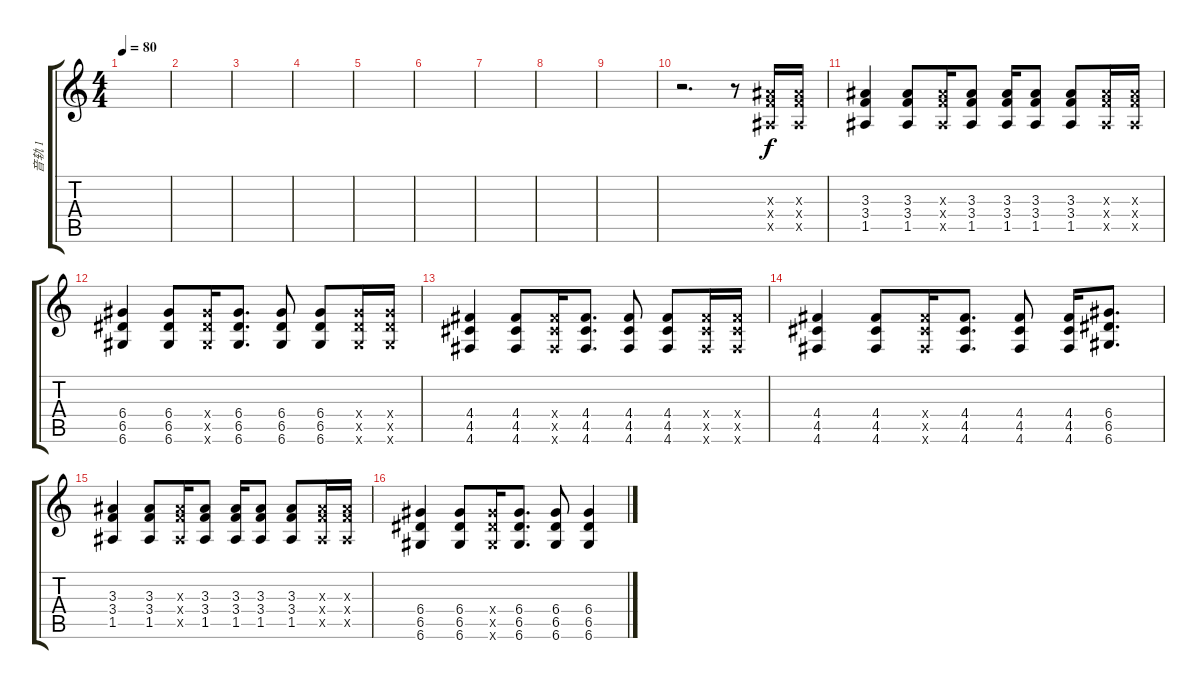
\track ("音轨 1" "音轨 1") {instrument acousticguitarsteel}
\staff {score tabs}
\tuning (E4 B3 G3 D3 A2 D2) {hide}
\ts (4 4)
\tempo 80
\clef g2
\ks c
|
|
|
|
|
|
|
|
|
r.2{d} r.8 (3.3{x} 3.4{x} 1.5{x}).16{dy f} (3.3{x} 3.4{x} 1.5{x}).16 |
(3.3 3.4 1.5).4 (3.3 3.4 1.5).8 (3.3{x} 3.4{x} 1.5{x}).16 (3.3 3.4 1.5).8 (3.3 3.4 1.5).16 (3.3 3.4 1.5).8 (3.3 3.4 1.5).8 (3.3{x} 3.4{x} 1.5{x}).16 (3.3{x} 3.4{x} 1.5{x}).16 |
(6.4 6.5 6.6).4 (6.4 6.5 6.6).8 (6.4{x} 6.5{x} 6.6{x}).16 (6.4 6.5 6.6).8{d} (6.4 6.5 6.6).8 (6.4 6.5 6.6).8 (6.4{x} 6.5{x} 6.6{x}).16 (6.4{x} 6.5{x} 6.6{x}).16 |
(4.4 4.5 4.6).4 (4.4 4.5 4.6).8 (4.4{x} 4.5{x} 4.6{x}).16 (4.4 4.5 4.6).8{d} (4.4 4.5 4.6).8 (4.4 4.5 4.6).8 (4.4{x} 4.5{x} 4.6{x}).16 (4.4{x} 4.5{x} 4.6{x}).16 |
(4.4 4.5 4.6).4 (4.4 4.5 4.6).8 (4.4{x} 4.5{x} 4.6{x}).16 (4.4 4.5 4.6).8{d} (4.4 4.5 4.6).8 (4.4 4.5 4.6).16 (6.4 6.5 6.6).8{d} |
(3.3 3.4 1.5).4 (3.3 3.4 1.5).8 (3.3{x} 3.4{x} 1.5{x}).16 (3.3 3.4 1.5).8 (3.3 3.4 1.5).16 (3.3 3.4 1.5).8 (3.3 3.4 1.5).8 (3.3{x} 3.4{x} 1.5{x}).16 (3.3{x} 3.4{x} 1.5{x}).16 |
(6.4 6.5 6.6).4 (6.4 6.5 6.6).8 (6.4{x} 6.5{x} 6.6{x}).16 (6.4 6.5 6.6).8{d} (6.4 6.5 6.6).8 (6.4 6.5 6.6).4
